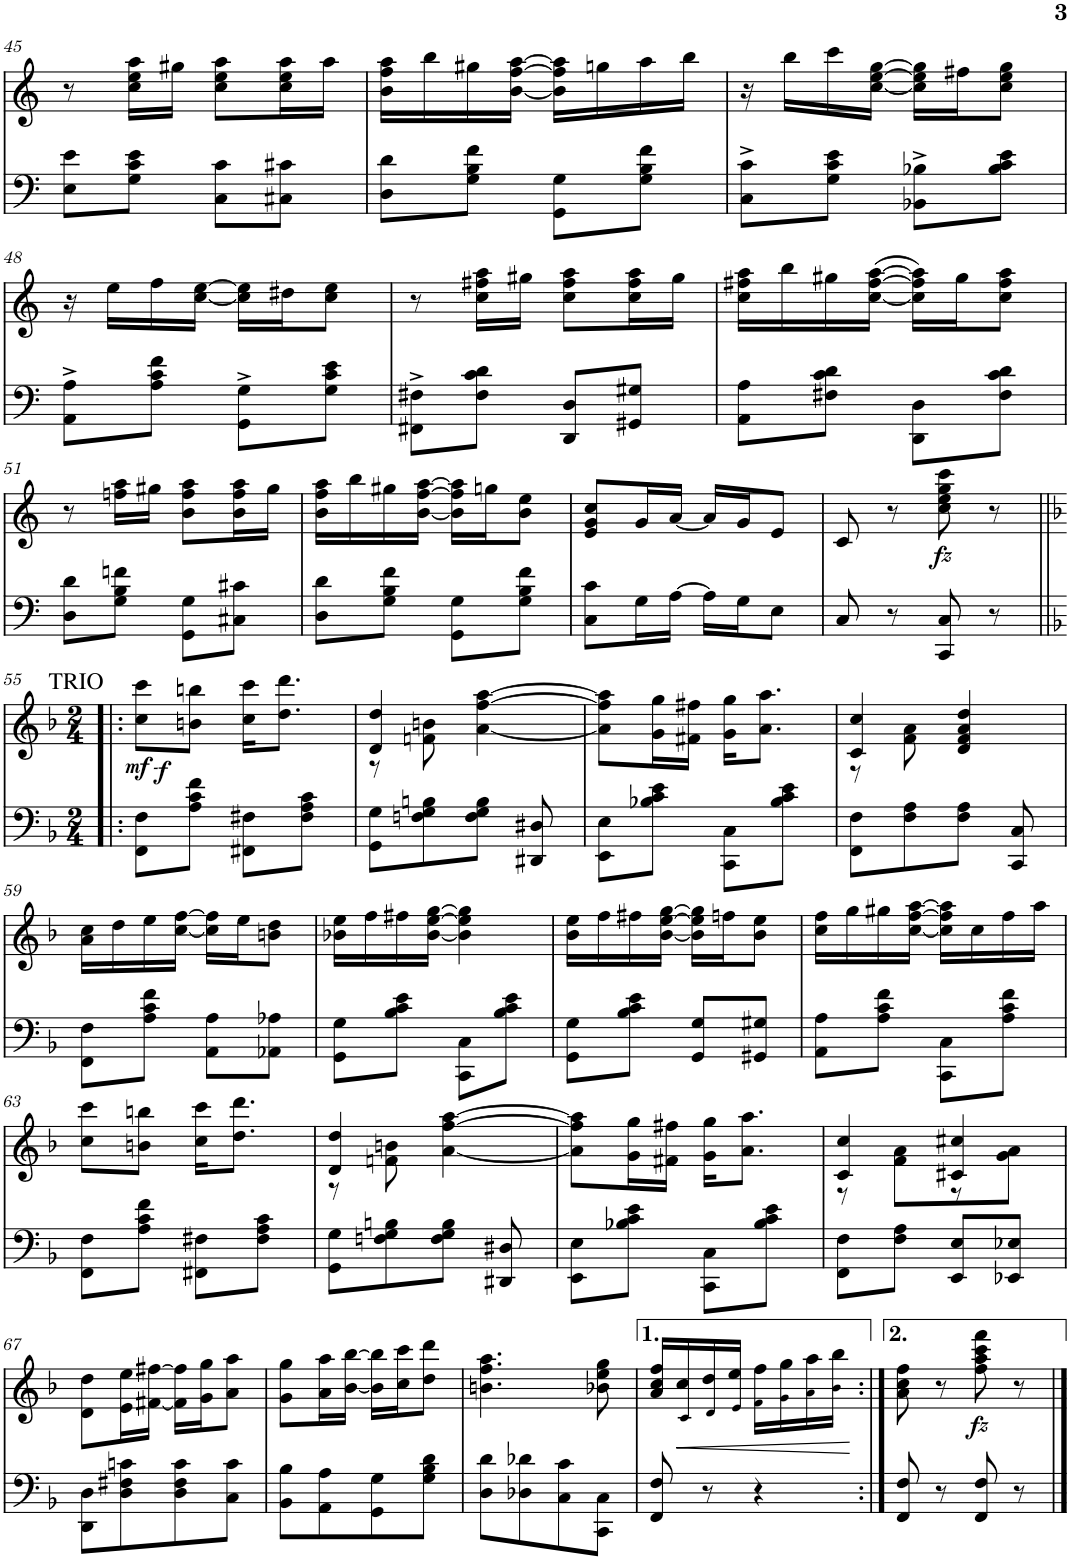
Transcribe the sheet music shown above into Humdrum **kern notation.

**kern	**kern	**dynam
*part2	*part1	*part1
*staff2	*staff1	*staff1
*I"Piano	*I"Piano	*
*I'Pno	*I'Pno	*
!!LO:PB:g=z
*clefF4	*clefG2	*
*k[]	*k[]	*
*M2/4	*M2/4	*
=45	=45	=45
8E\ 8e\L	8r	.
8G\ 8c\ 8e\J	16cc\ 16ee\ 16aa\LL	.
.	16gg#X\JJ	.
8C\ 8c\L	8cc\ 8ee\ 8aa\L	.
8C#X\ 8c#X\J	16cc\ 16ee\ 16aa\L	.
.	16aa\JJ	.
=46	=46	=46
8D\ 8d\L	16b\ 16ff\ 16aa\LL	.
.	16bb\	.
8G\ 8B\ 8f\J	16gg#X\	.
.	[16b\ [16ff\ [16aa\JJ	.
8GG\ 8G\L	16b\] 16ff\] 16aa\]LL	.
.	16ggn\	.
8G\ 8B\ 8f\J	16aa\	.
.	16bb\JJ	.
=47	=47	=47
8C\^ 8c\^L	16r	.
.	16bb\LL	.
8G\ 8c\ 8e\J	16ccc\	.
.	[16cc\ [16ee\ [16gg\JJ	.
8BB-X\^ 8B-X\^L	16cc\] 16ee\] 16gg\]LL	.
.	16ff#X\J	.
8B-\ 8c\ 8e\J	8cc\ 8ee\ 8gg\J	.
!!LO:LB:g=z
=48	=48	=48
8AA\^ 8A\^L	16r	.
.	16ee\LL	.
8A\ 8c\ 8f\J	16ff\	.
.	[16cc\ [16ee\JJ	.
8GG\^ 8G\^L	16cc\] 16ee\]LL	.
.	16dd#X\J	.
8G\ 8c\ 8e\J	8cc\ 8ee\J	.
=49	=49	=49
8FF#X\^ 8F#X\^L	8r	.
8F#\ 8c\ 8d\J	16cc\ 16ff#X\ 16aa\LL	.
.	16gg#X\JJ	.
8DD/ 8D/L	8cc\ 8ff#\ 8aa\L	.
8GG#X/ 8G#X/J	16cc\ 16ff#\ 16aa\L	.
.	16gg#\JJ	.
=50	=50	=50
8AA\ 8A\L	16cc\ 16ff#X\ 16aa\LL	.
.	16bb\	.
8F#X\ 8c\ 8d\J	16gg#X\	.
.	([16cc\ [16ff#\ [16aa\JJ	.
8DD\ 8D\L	16cc\] 16ff#\] 16aa\]LL)	.
.	16gg#\J	.
8F#\ 8c\ 8d\J	8cc\ 8ff#\ 8aa\J	.
!!LO:LB:g=z
=51	=51	=51
8D\ 8d\L	8r	.
8G\ 8B\ 8fn\J	16ffn\ 16aa\LL	.
.	16gg#X\JJ	.
8GG\ 8G\L	8b\ 8ff\ 8aa\L	.
8C#X\ 8c#X\J	16b\ 16ff\ 16aa\L	.
.	16gg#\JJ	.
=52	=52	=52
8D\ 8d\L	16b\ 16ff\ 16aa\LL	.
.	16bb\	.
8G\ 8B\ 8f\J	16gg#X\	.
.	[16b\ [16ff\ [16aa\JJ	.
8GG\ 8G\L	16b\] 16ff\] 16aa\]LL	.
.	16ggn\J	.
8G\ 8B\ 8f\J	8b\ 8ee\J	.
=53	=53	=53
8C\ 8c\L	8e/ 8g/ 8cc/L	.
16G\L	16g/L	.
[16A\JJ	[16a/JJ	.
16A\LL]	16a/LL]	.
16G\J	16g/J	.
8E\J	8e/J	.
=54	=54	=54
8C/	8c/	.
8r	8r	.
!	!	!LO:DY:b
8CC/ 8C/	8cc\ 8ee\ 8gg\ 8ccc\	fz
8r	8r	.
!!LO:LB:g=z
=55!|:	=55!|:	=55!|:
*k[b-]	*k[b-]	*
*M2/4	*M2/4	*
!	!LO:TX:a:t=TRIO	!
!	!	!LO:DY:b
!	!	!LO:DY:n=1:b
8FF\ 8F\L	8cc\ 8ccc\L	mf other-dynamics
!	!	!LO:DY:n=2:b
8A\ 8c\ 8f\J	8bn\ 8bbn\J	f
8FF#X\ 8F#X\L	16cc\ 16ccc\KL	.
.	8.dd\ 8.ddd\J	.
8F#\ 8A\ 8c\J	.	.
=56	=56	=56
*	*^	*
8GG\ 8G\L	4d/ 4dd/	8r	.
8Fn\ 8G\ 8Bn\	.	8fn\ 8bn\	.
8F\ 8G\ 8B\J	[4a\ [4ff\ [4aa\	4ryy	.
8DD#X/ 8D#X/	.	.	.
*	*v	*v	*
=57	=57	=57
8EE\ 8E\L	8a\] 8ff\] 8aa\]L	.
8B-X\ 8c\ 8e\J	16g\ 16gg\L	.
.	16f#X\ 16ff#X\JJ	.
8CC\ 8C\L	16g\ 16gg\KL	.
.	8.a\ 8.aa\J	.
8B-\ 8c\ 8e\J	.	.
=58	=58	=58
*	*^	*
8FF\ 8F\L	4c/ 4cc/	8r	.
8F\ 8A\	.	8f\ 8a\	.
8F\ 8A\J	4d/ 4f/ 4a/ 4dd/	4ryy	.
8CC/ 8C/	.	.	.
*	*v	*v	*
!!LO:LB:g=z
=59	=59	=59
8FF\ 8F\L	16a\ 16cc\LL	.
.	16dd\	.
8A\ 8c\ 8f\J	16ee\	.
.	[16cc\ [16ff\JJ	.
8AA\ 8A\L	16cc\] 16ff\]LL	.
.	16ee\J	.
8AA-X\ 8A-X\J	8bn\ 8dd\J	.
=60	=60	=60
8GG\ 8G\L	16b-X\ 16ee\LL	.
.	16ff\	.
8B-\ 8c\ 8e\J	16ff#X\	.
.	[16b-\ [16ee\ [16gg\JJ	.
8CC\ 8C\L	4b-\] 4ee\] 4gg\]	.
8B-\ 8c\ 8e\J	.	.
=61	=61	=61
8GG\ 8G\L	16b-\ 16ee\LL	.
.	16ff\	.
8B-\ 8c\ 8e\J	16ff#X\	.
.	[16b-\ [16ee\ [16gg\JJ	.
8GG/ 8G/L	16b-\] 16ee\] 16gg\]LL	.
.	16ffn\J	.
8GG#X/ 8G#X/J	8b-\ 8ee\J	.
=62	=62	=62
8AA\ 8A\L	16cc\ 16ff\LL	.
.	16gg\	.
8A\ 8c\ 8f\J	16gg#X\	.
.	[16cc\ [16ff\ [16aa\JJ	.
8CC\ 8C\L	16cc\] 16ff\] 16aa\]LL	.
.	16cc\	.
8A\ 8c\ 8f\J	16ff\	.
.	16aa\JJ	.
!!LO:LB:g=z
=63	=63	=63
8FF\ 8F\L	8cc\ 8ccc\L	.
8A\ 8c\ 8f\J	8bn\ 8bbn\J	.
8FF#X\ 8F#X\L	16cc\ 16ccc\KL	.
.	8.dd\ 8.ddd\J	.
8F#\ 8A\ 8c\J	.	.
=64	=64	=64
*	*^	*
8GG\ 8G\L	4d/ 4dd/	8r	.
8Fn\ 8G\ 8Bn\	.	8fn\ 8bn\	.
8F\ 8G\ 8B\J	[4a\ [4ff\ [4aa\	4ryy	.
8DD#X/ 8D#X/	.	.	.
*	*v	*v	*
=65	=65	=65
8EE\ 8E\L	8a\] 8ff\] 8aa\]L	.
8B-X\ 8c\ 8e\J	16g\ 16gg\L	.
.	16f#X\ 16ff#X\JJ	.
8CC\ 8C\L	16g\ 16gg\KL	.
.	8.a\ 8.aa\J	.
8B-\ 8c\ 8e\J	.	.
=66	=66	=66
*	*^	*
8FF\ 8F\L	4c/ 4cc/	8r	.
8F\ 8A\J	.	8f\ 8a\L	.
8EE/ 8E/L	4c#X/ 4cc#X/	8r	.
8EE-X/ 8E-X/J	.	8g\ 8a\J	.
*	*v	*v	*
!!LO:LB:g=z
=67	=67	=67
8DD\ 8D\L	8d\ 8dd\L	.
8D\ 8F#X\ 8cn\	16e\ 16ee\L	.
.	[16f#X\ [16ff#X\JJ	.
8D\ 8F#\ 8c\	16f#\] 16ff#\]LL	.
.	16g\ 16gg\J	.
8C\ 8c\J	8a\ 8aa\J	.
=68	=68	=68
8BB-\ 8B-\L	8g\ 8gg\L	.
8AA\ 8A\	16a\ 16aa\L	.
.	[16b-\ [16bb-\JJ	.
8GG\ 8G\	16b-\] 16bb-\]LL	.
.	16cc\ 16ccc\J	.
8G\ 8B-\ 8d\J	8dd\ 8ddd\J	.
=69	=69	=69
8D\ 8d\L	4.bn\ 4.ff\ 4.aa\	.
8D-X\ 8d-X\	.	.
8C\ 8c\	.	.
8CC\ 8C\J	8b-X\ 8ee\ 8gg\	.
=70	=70	=70
8FF/ 8F/	16a/ 16cc/ 16ff/LL	.
!	!	!LO:HP:b
.	16c!/ 16cc/	<
8r	16d!/ 16dd/	.
.	16e!/ 16ee/JJ	.
4r	16f!\ 16ff\LL	.
.	16g!\ 16gg\	.
.	16a!\ 16aa\	.
.	16b-!\ 16bb-\JJ	.
.	.	[
=71:|!	=71:|!	=71:|!
8FF/ 8F/	8a\ 8cc\ 8ff\	.
8r	8r	.
!	!	!LO:DY:b
8FF/ 8F/	8ff\ 8aa\ 8ccc\ 8fff\	fz
8r	8r	.
==	==	==
*-	*-	*-
